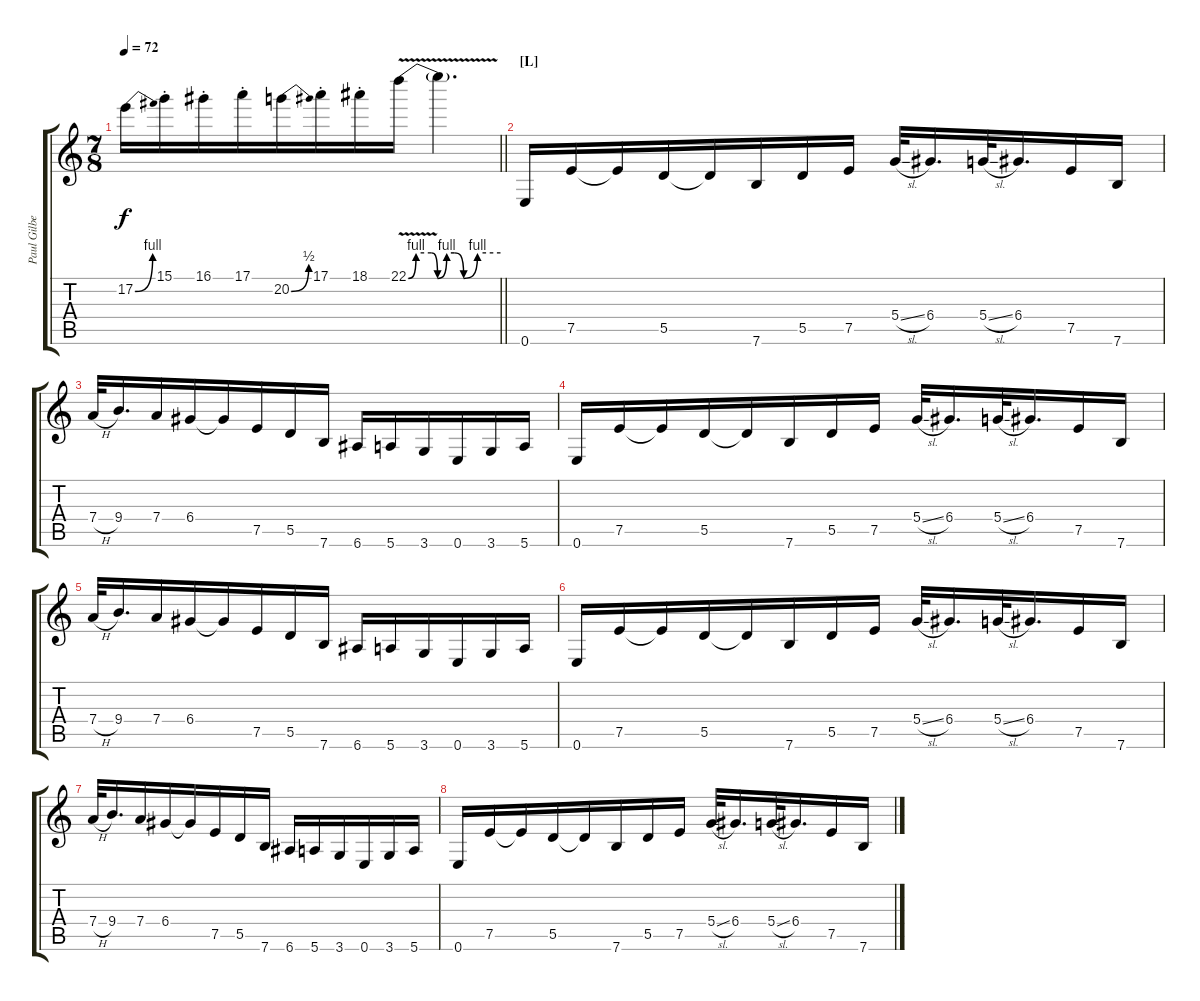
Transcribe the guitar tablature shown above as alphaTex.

\track ("Paul Gilbert" "Paul Gilbe") {instrument distortionguitar}
\staff {score tabs}
\tuning (E4 B3 G3 D3 A2 E2) {hide}
\ts (7 8)
\tempo 72
\clef g2
\barLineRight lightlight
\ks aminor
17.2{be (bend 0 0 60 4)}.16{dy f} 15.1{st}.16 16.1{st}.16 17.1{st}.16 20.2{be (bend 0 0 60 2)}.16 17.1{st}.16 18.1{st}.16 22.1{be (custom 0 0 5 4 15 4 19 0 25 4 30 4 36 0 45 4 60 4) v}.16 22.1{t}.4{d} |
\section ("" "[L]")
0.6.16 7.5.16 7.5{t}.16 5.5.16 5.5{t}.16 7.6.16 5.5.16 7.5.16 5.4{sl}.32 6.4.16{d} 5.4{sl}.32 6.4.16{d} 7.5.16 7.6.16 |
7.4{h}.32 9.4.16{d} 7.4.16 6.4.16 6.4{t}.16 7.5.16 5.5.16 7.6.16 6.6.16 5.6.16 3.6.16 0.6.16 3.6.16 5.6.16 |
0.6.16 7.5.16 7.5{t}.16 5.5.16 5.5{t}.16 7.6.16 5.5.16 7.5.16 5.4{sl}.32 6.4.16{d} 5.4{sl}.32 6.4.16{d} 7.5.16 7.6.16 |
7.4{h}.32 9.4.16{d} 7.4.16 6.4.16 6.4{t}.16 7.5.16 5.5.16 7.6.16 6.6.16 5.6.16 3.6.16 0.6.16 3.6.16 5.6.16 |
0.6.16 7.5.16 7.5{t}.16 5.5.16 5.5{t}.16 7.6.16 5.5.16 7.5.16 5.4{sl}.32 6.4.16{d} 5.4{sl}.32 6.4.16{d} 7.5.16 7.6.16 |
7.4{h}.32 9.4.16{d} 7.4.16 6.4.16 6.4{t}.16 7.5.16 5.5.16 7.6.16 6.6.16 5.6.16 3.6.16 0.6.16 3.6.16 5.6.16 |
0.6.16 7.5.16 7.5{t}.16 5.5.16 5.5{t}.16 7.6.16 5.5.16 7.5.16 5.4{sl}.32 6.4.16{d} 5.4{sl}.32 6.4.16{d} 7.5.16 7.6.16
